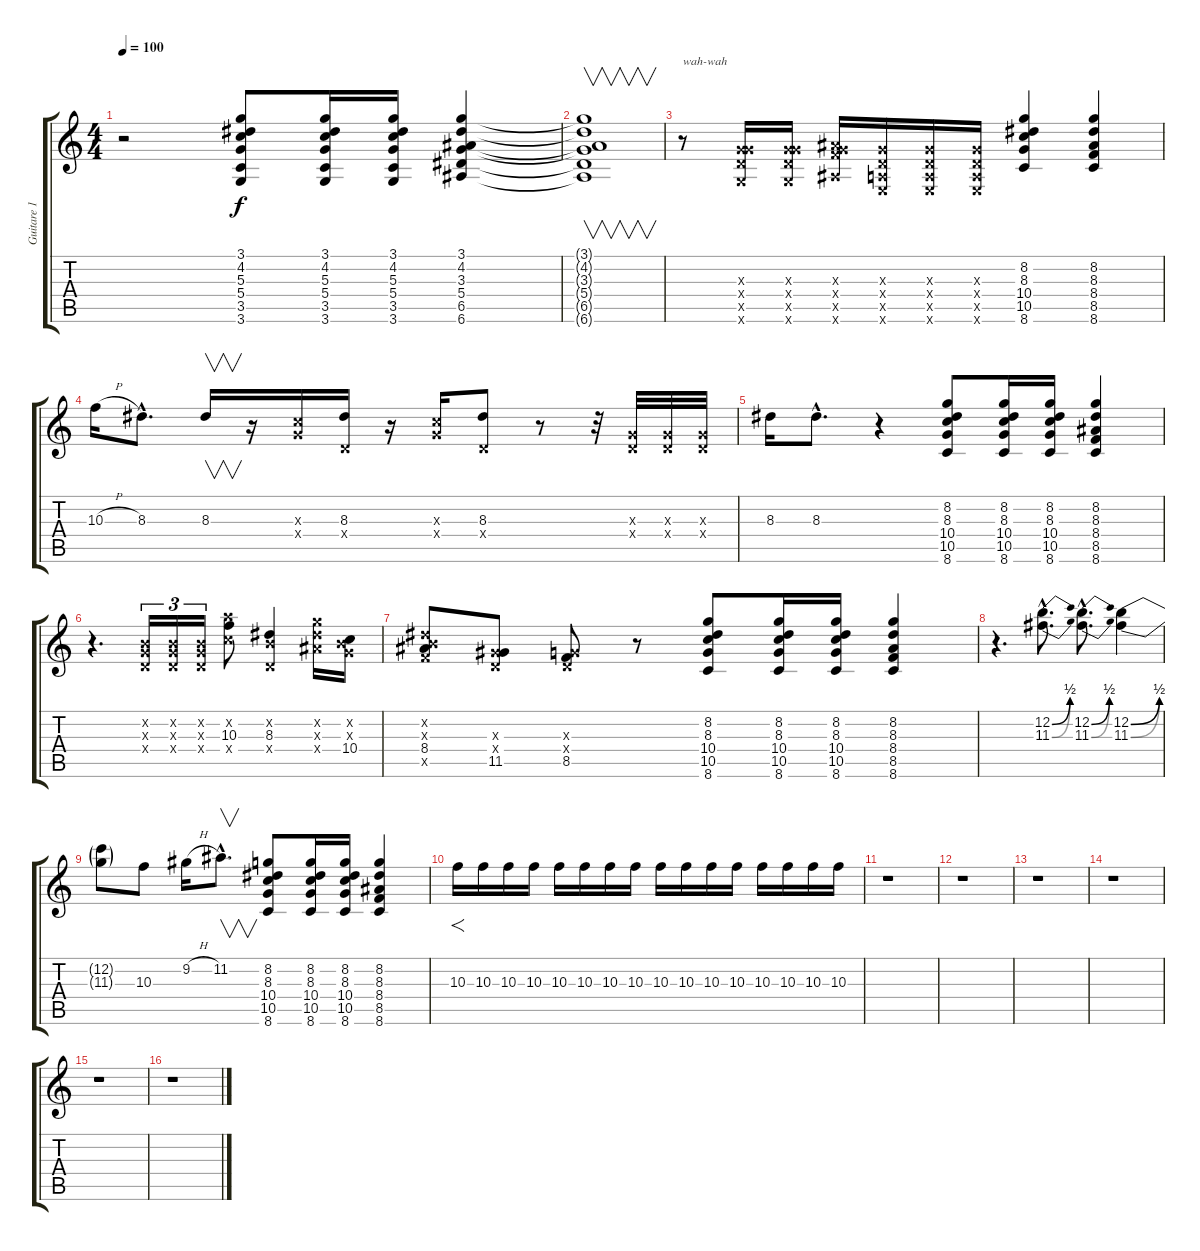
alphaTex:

\track ("Guitare 1" "Guitare 1") {instrument electricguitarclean}
\staff {score tabs}
\tuning (E4 B3 G3 D3 A2 E2) {hide}
\ts (4 4)
\tempo 100
\clef g2
\ks c
r.2{dy f} (3.1 4.2 5.3 5.4 3.5 3.6).8 (3.1 4.2 5.3 5.4 3.5 3.6).16 (3.1 4.2 5.3 5.4 3.5 3.6).16 (3.1 4.2 3.3 5.4 6.5 6.6).4 |
(3.1{t} 4.2{t} 3.3{t} 5.4{t} 6.5{t} 6.6{t}).1{v} |
r.8{txt "wah-wah"} (0.3{x} 5.4{x} 5.5{x} 3.6{x}).16 (0.3{x} 5.4{x} 5.5{x} 3.6{x}).16 (0.3{x} 8.4{x} 8.5{x} 6.6{x}).16 (0.3{x} 0.4{x} 0.5{x} 0.6{x}).16 (0.3{x} 0.4{x} 0.5{x} 0.6{x}).16 (0.3{x} 0.4{x} 0.5{x} 0.6{x}).16 (8.2 8.3 10.4 10.5 8.6).4 (8.2 8.3 8.4 8.5 8.6).4 |
10.3{h}.16 8.3{hac}.8{d} 8.3.16{v} r.16 (0.3{x} 10.4{x}).16 (8.3 0.4{x}).16 r.16 (0.3{x} 10.4{x}).16 (8.3 0.4{x}).8 r.8 r.32 (0.3{x} 0.4{x}).32 (0.3{x} 0.4{x}).32 (0.3{x} 0.4{x}).32 |
8.3.16 8.3{hac}.8{d} r.4 (8.2 8.3 10.4 10.5 8.6).8 (8.2 8.3 10.4 10.5 8.6).16 (8.2 8.3 10.4 10.5 8.6).16 (8.2 8.3 8.4 8.5 8.6).4 |
r.4{d} (0.2{x} 0.3{x} 0.4{x}).16{tu (3 2)} (0.2{x} 0.3{x} 0.4{x}).16{tu (3 2)} (0.2{x} 0.3{x} 0.4{x}).16{tu (3 2)} (10.2{x} 10.3 10.4{x}).8 (0.2{x} 8.3 0.4{x}).4 (8.2{x} 8.3{x} 8.4{x}).16 (0.2{x} 0.3{x} 10.4).16 |
(0.2{x} 8.3{x} 8.4 8.5{x}).8 (0.3{x} 0.4{x} 11.5).8 (0.3{x} 0.4{x} 8.5).8 r.8 (8.2 8.3 10.4 10.5 8.6).8 (8.2 8.3 10.4 10.5 8.6).16 (8.2 8.3 10.4 10.5 8.6).16 (8.2 8.3 8.4 8.5 8.6).4 |
r.4{d} (12.2{be (bend 0 0 60 2) hac} 11.3{be (bend 0 0 60 2) hac}).8{d} (12.2{be (bend 0 0 60 2) hac} 11.3{be (bend 0 0 60 2) hac}).8{d} (12.2{be (bend 0 0 60 2)} 11.3{be (bend 0 0 60 2)}).4 |
(12.2{t} 11.3{t}).8 10.3.8 9.2{h}.16 11.2{hac}.8{v d} (8.2 8.3 10.4 10.5 8.6).8 (8.2 8.3 10.4 10.5 8.6).16 (8.2 8.3 10.4 10.5 8.6).16 (8.2 8.3 8.4 8.5 8.6).4 |
10.3.16{f} 10.3.16 10.3.16 10.3.16 10.3.16 10.3.16 10.3.16 10.3.16 10.3.16 10.3.16 10.3.16 10.3.16 10.3.16 10.3.16 10.3.16 10.3.16 |
r.1 |
r.1 |
r.1 |
r.1 |
r.1 |
r.1
